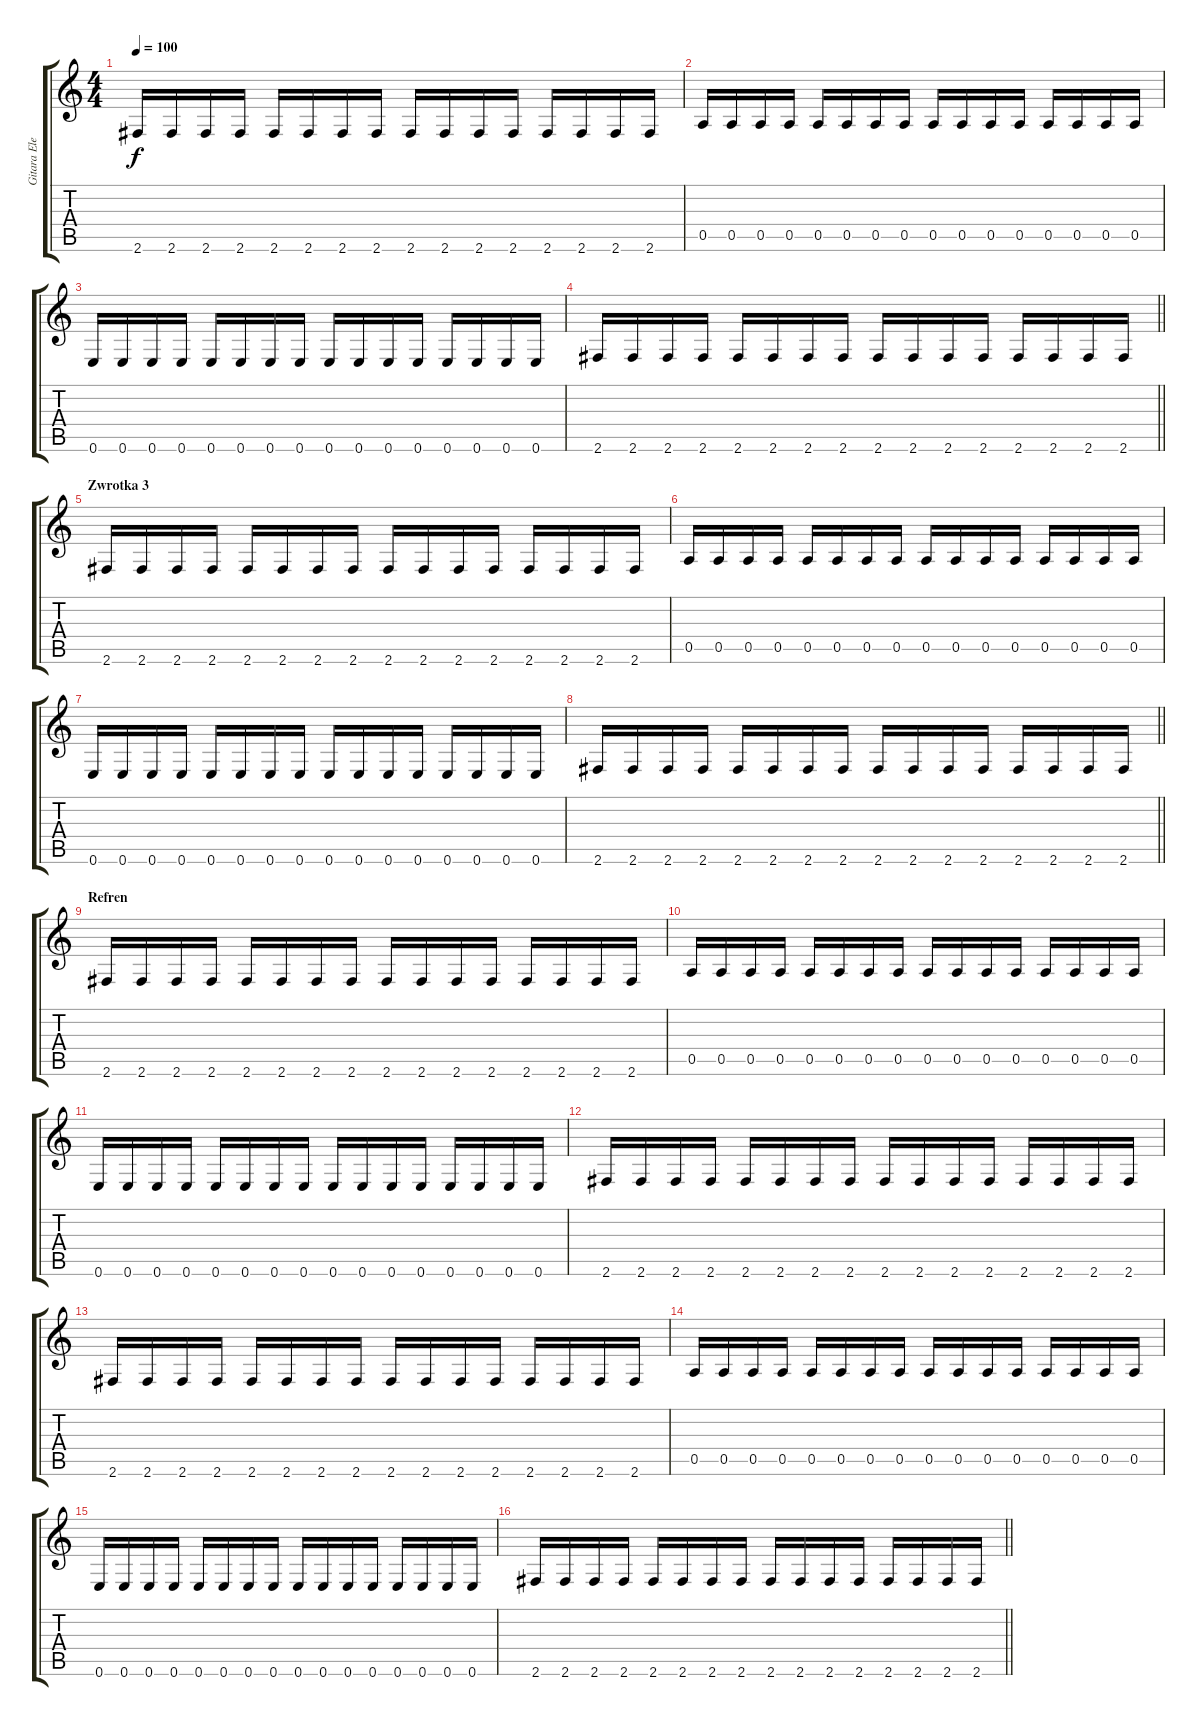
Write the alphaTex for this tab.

\track ("Gitara Elektryczna" "Gitara Ele") {instrument electricguitarclean}
\staff {score tabs}
\tuning (E4 B3 G3 D3 A2 E2) {hide}
\ts (4 4)
\tempo 100
\clef g2
\ks c
2.6.16{dy f} 2.6.16 2.6.16 2.6.16 2.6.16 2.6.16 2.6.16 2.6.16 2.6.16 2.6.16 2.6.16 2.6.16 2.6.16 2.6.16 2.6.16 2.6.16 |
0.5.16 0.5.16 0.5.16 0.5.16 0.5.16 0.5.16 0.5.16 0.5.16 0.5.16 0.5.16 0.5.16 0.5.16 0.5.16 0.5.16 0.5.16 0.5.16 |
0.6.16 0.6.16 0.6.16 0.6.16 0.6.16 0.6.16 0.6.16 0.6.16 0.6.16 0.6.16 0.6.16 0.6.16 0.6.16 0.6.16 0.6.16 0.6.16 |
\barLineRight lightlight
2.6.16 2.6.16 2.6.16 2.6.16 2.6.16 2.6.16 2.6.16 2.6.16 2.6.16 2.6.16 2.6.16 2.6.16 2.6.16 2.6.16 2.6.16 2.6.16 |
\section ("" "Zwrotka 3")
2.6.16 2.6.16 2.6.16 2.6.16 2.6.16 2.6.16 2.6.16 2.6.16 2.6.16 2.6.16 2.6.16 2.6.16 2.6.16 2.6.16 2.6.16 2.6.16 |
0.5.16 0.5.16 0.5.16 0.5.16 0.5.16 0.5.16 0.5.16 0.5.16 0.5.16 0.5.16 0.5.16 0.5.16 0.5.16 0.5.16 0.5.16 0.5.16 |
0.6.16 0.6.16 0.6.16 0.6.16 0.6.16 0.6.16 0.6.16 0.6.16 0.6.16 0.6.16 0.6.16 0.6.16 0.6.16 0.6.16 0.6.16 0.6.16 |
\barLineRight lightlight
2.6.16 2.6.16 2.6.16 2.6.16 2.6.16 2.6.16 2.6.16 2.6.16 2.6.16 2.6.16 2.6.16 2.6.16 2.6.16 2.6.16 2.6.16 2.6.16 |
\section ("" "Refren")
2.6.16 2.6.16 2.6.16 2.6.16 2.6.16 2.6.16 2.6.16 2.6.16 2.6.16 2.6.16 2.6.16 2.6.16 2.6.16 2.6.16 2.6.16 2.6.16 |
0.5.16 0.5.16 0.5.16 0.5.16 0.5.16 0.5.16 0.5.16 0.5.16 0.5.16 0.5.16 0.5.16 0.5.16 0.5.16 0.5.16 0.5.16 0.5.16 |
0.6.16 0.6.16 0.6.16 0.6.16 0.6.16 0.6.16 0.6.16 0.6.16 0.6.16 0.6.16 0.6.16 0.6.16 0.6.16 0.6.16 0.6.16 0.6.16 |
2.6.16 2.6.16 2.6.16 2.6.16 2.6.16 2.6.16 2.6.16 2.6.16 2.6.16 2.6.16 2.6.16 2.6.16 2.6.16 2.6.16 2.6.16 2.6.16 |
2.6.16 2.6.16 2.6.16 2.6.16 2.6.16 2.6.16 2.6.16 2.6.16 2.6.16 2.6.16 2.6.16 2.6.16 2.6.16 2.6.16 2.6.16 2.6.16 |
0.5.16 0.5.16 0.5.16 0.5.16 0.5.16 0.5.16 0.5.16 0.5.16 0.5.16 0.5.16 0.5.16 0.5.16 0.5.16 0.5.16 0.5.16 0.5.16 |
0.6.16 0.6.16 0.6.16 0.6.16 0.6.16 0.6.16 0.6.16 0.6.16 0.6.16 0.6.16 0.6.16 0.6.16 0.6.16 0.6.16 0.6.16 0.6.16 |
\barLineRight lightlight
2.6.16 2.6.16 2.6.16 2.6.16 2.6.16 2.6.16 2.6.16 2.6.16 2.6.16 2.6.16 2.6.16 2.6.16 2.6.16 2.6.16 2.6.16 2.6.16
